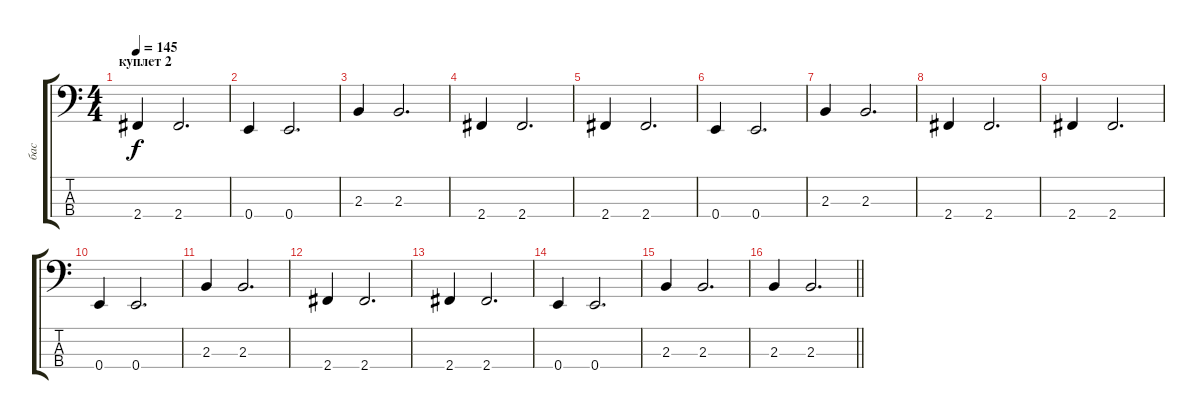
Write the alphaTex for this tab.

\track ("бас" "бас") {instrument electricbassfinger}
\staff {score tabs}
\tuning (G2 D2 A1 E1) {hide}
\ts (4 4)
\section ("" "куплет 2")
\tempo 145
\clef f4
\ks c
2.4.4{dy f} 2.4.2{d} |
0.4.4 0.4.2{d} |
2.3.4 2.3.2{d} |
2.4.4 2.4.2{d} |
2.4.4 2.4.2{d} |
0.4.4 0.4.2{d} |
2.3.4 2.3.2{d} |
2.4.4 2.4.2{d} |
2.4.4 2.4.2{d} |
0.4.4 0.4.2{d} |
2.3.4 2.3.2{d} |
2.4.4 2.4.2{d} |
2.4.4 2.4.2{d} |
0.4.4 0.4.2{d} |
2.3.4 2.3.2{d} |
\barLineRight lightlight
2.3.4 2.3.2{d}
